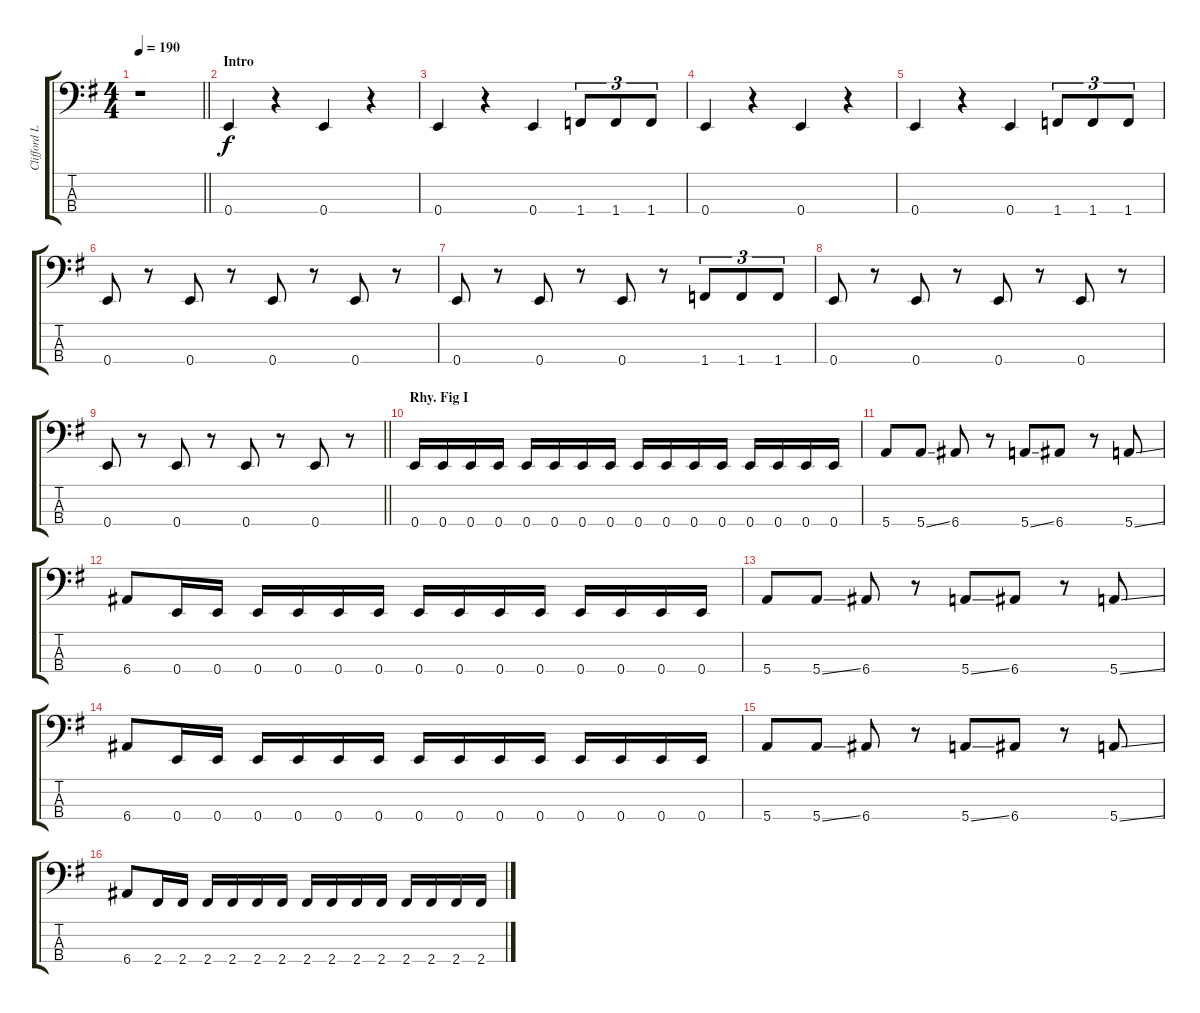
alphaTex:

\track ("Clifford Lee Burton - Bass Guitar" "Clifford L") {instrument electricbassfinger}
\staff {score tabs}
\tuning (G2 D2 A1 E1) {hide}
\ts (4 4)
\tempo 190
\clef f4
\barLineRight lightlight
\ks eminor
r.1{dy f} |
\section ("" "Intro")
0.4.4 r.4 0.4.4 r.4 |
0.4.4 r.4 0.4.4 1.4.8{tu (3 2)} 1.4.8{tu (3 2)} 1.4.8{tu (3 2)} |
0.4.4 r.4 0.4.4 r.4 |
0.4.4 r.4 0.4.4 1.4.8{tu (3 2)} 1.4.8{tu (3 2)} 1.4.8{tu (3 2)} |
0.4.8 r.8 0.4.8 r.8 0.4.8 r.8 0.4.8 r.8 |
0.4.8 r.8 0.4.8 r.8 0.4.8 r.8 1.4.8{tu (3 2)} 1.4.8{tu (3 2)} 1.4.8{tu (3 2)} |
0.4.8 r.8 0.4.8 r.8 0.4.8 r.8 0.4.8 r.8 |
\barLineRight lightlight
0.4.8 r.8 0.4.8 r.8 0.4.8 r.8 0.4.8 r.8 |
\section ("" "Rhy. Fig I")
0.4.16 0.4.16 0.4.16 0.4.16 0.4.16 0.4.16 0.4.16 0.4.16 0.4.16 0.4.16 0.4.16 0.4.16 0.4.16 0.4.16 0.4.16 0.4.16 |
5.4.8 5.4{ss}.8 6.4.8 r.8 5.4{ss}.8 6.4.8 r.8 5.4{ss}.8 |
6.4.8 0.4.16 0.4.16 0.4.16 0.4.16 0.4.16 0.4.16 0.4.16 0.4.16 0.4.16 0.4.16 0.4.16 0.4.16 0.4.16 0.4.16 |
5.4.8 5.4{ss}.8 6.4.8 r.8 5.4{ss}.8 6.4.8 r.8 5.4{ss}.8 |
6.4.8 0.4.16 0.4.16 0.4.16 0.4.16 0.4.16 0.4.16 0.4.16 0.4.16 0.4.16 0.4.16 0.4.16 0.4.16 0.4.16 0.4.16 |
5.4.8 5.4{ss}.8 6.4.8 r.8 5.4{ss}.8 6.4.8 r.8 5.4{ss}.8 |
6.4.8 2.4.16 2.4.16 2.4.16 2.4.16 2.4.16 2.4.16 2.4.16 2.4.16 2.4.16 2.4.16 2.4.16 2.4.16 2.4.16 2.4.16
